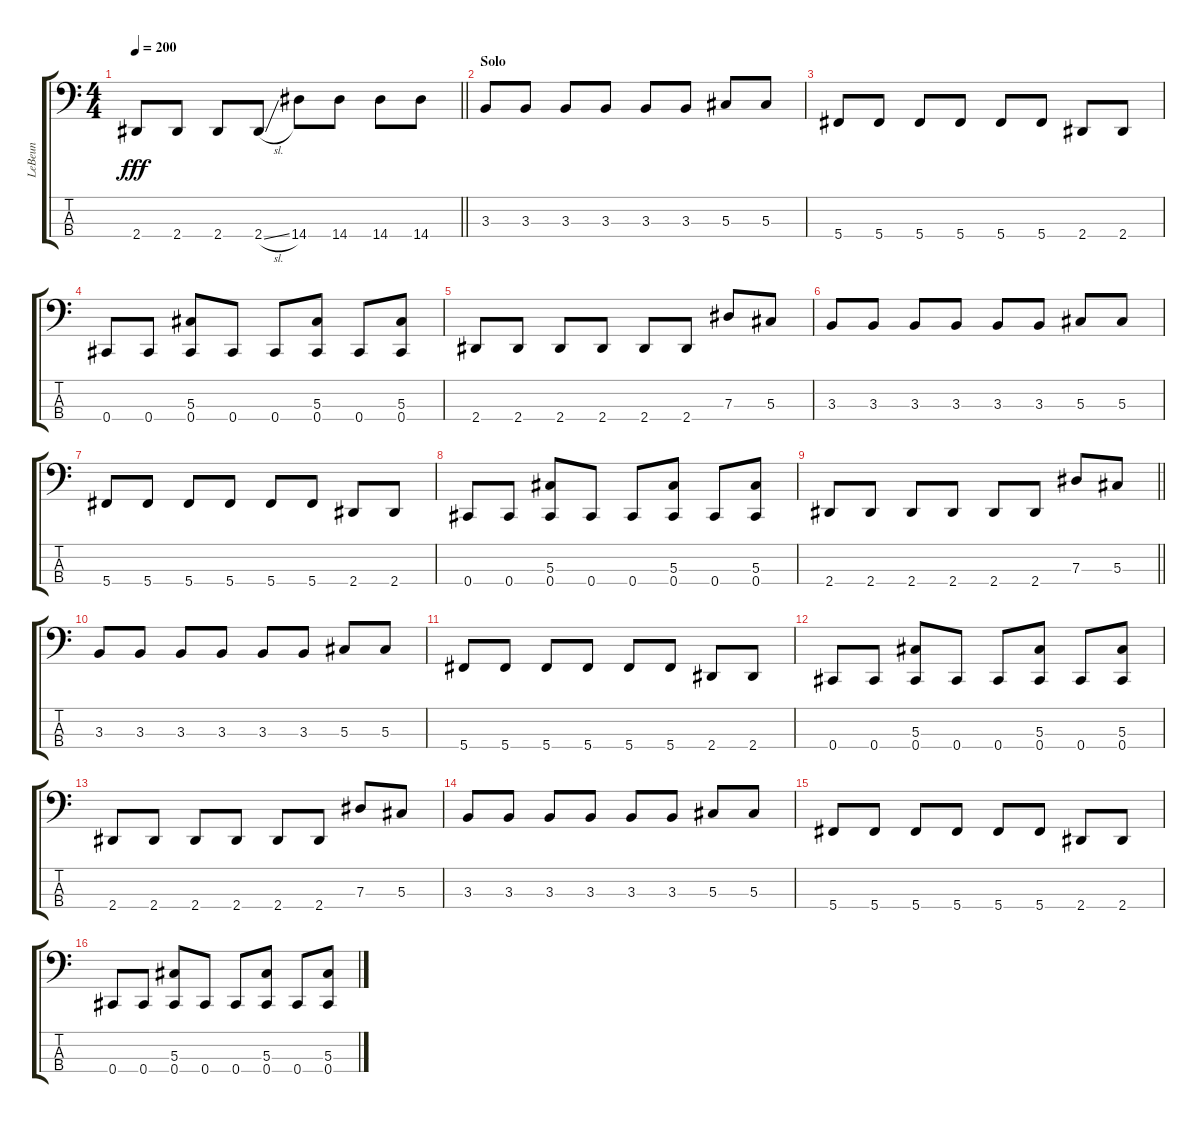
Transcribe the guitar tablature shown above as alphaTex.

\track ("LeBeun" "LeBeun") {instrument electricbassfinger}
\staff {score tabs}
\tuning (Gb2 Db2 Ab1 Db1) {hide}
\ts (4 4)
\tempo 200
\clef f4
\barLineRight lightlight
\ks c
2.4.8{dy fff} 2.4.8 2.4.8 2.4{sl}.8 14.4.8 14.4.8 14.4.8 14.4.8 |
\section ("" "Solo")
3.3.8 3.3.8 3.3.8 3.3.8 3.3.8 3.3.8 5.3.8 5.3.8 |
5.4.8 5.4.8 5.4.8 5.4.8 5.4.8 5.4.8 2.4.8 2.4.8 |
0.4.8 0.4.8 (5.3 0.4).8 0.4.8 0.4.8 (5.3 0.4).8 0.4.8 (5.3 0.4).8 |
2.4.8 2.4.8 2.4.8 2.4.8 2.4.8 2.4.8 7.3.8 5.3.8 |
3.3.8 3.3.8 3.3.8 3.3.8 3.3.8 3.3.8 5.3.8 5.3.8 |
5.4.8 5.4.8 5.4.8 5.4.8 5.4.8 5.4.8 2.4.8 2.4.8 |
0.4.8 0.4.8 (5.3 0.4).8 0.4.8 0.4.8 (5.3 0.4).8 0.4.8 (5.3 0.4).8 |
\barLineRight lightlight
2.4.8 2.4.8 2.4.8 2.4.8 2.4.8 2.4.8 7.3.8 5.3.8 |
3.3.8 3.3.8 3.3.8 3.3.8 3.3.8 3.3.8 5.3.8 5.3.8 |
5.4.8 5.4.8 5.4.8 5.4.8 5.4.8 5.4.8 2.4.8 2.4.8 |
0.4.8 0.4.8 (5.3 0.4).8 0.4.8 0.4.8 (5.3 0.4).8 0.4.8 (5.3 0.4).8 |
2.4.8 2.4.8 2.4.8 2.4.8 2.4.8 2.4.8 7.3.8 5.3.8 |
3.3.8 3.3.8 3.3.8 3.3.8 3.3.8 3.3.8 5.3.8 5.3.8 |
5.4.8 5.4.8 5.4.8 5.4.8 5.4.8 5.4.8 2.4.8 2.4.8 |
0.4.8 0.4.8 (5.3 0.4).8 0.4.8 0.4.8 (5.3 0.4).8 0.4.8 (5.3 0.4).8
